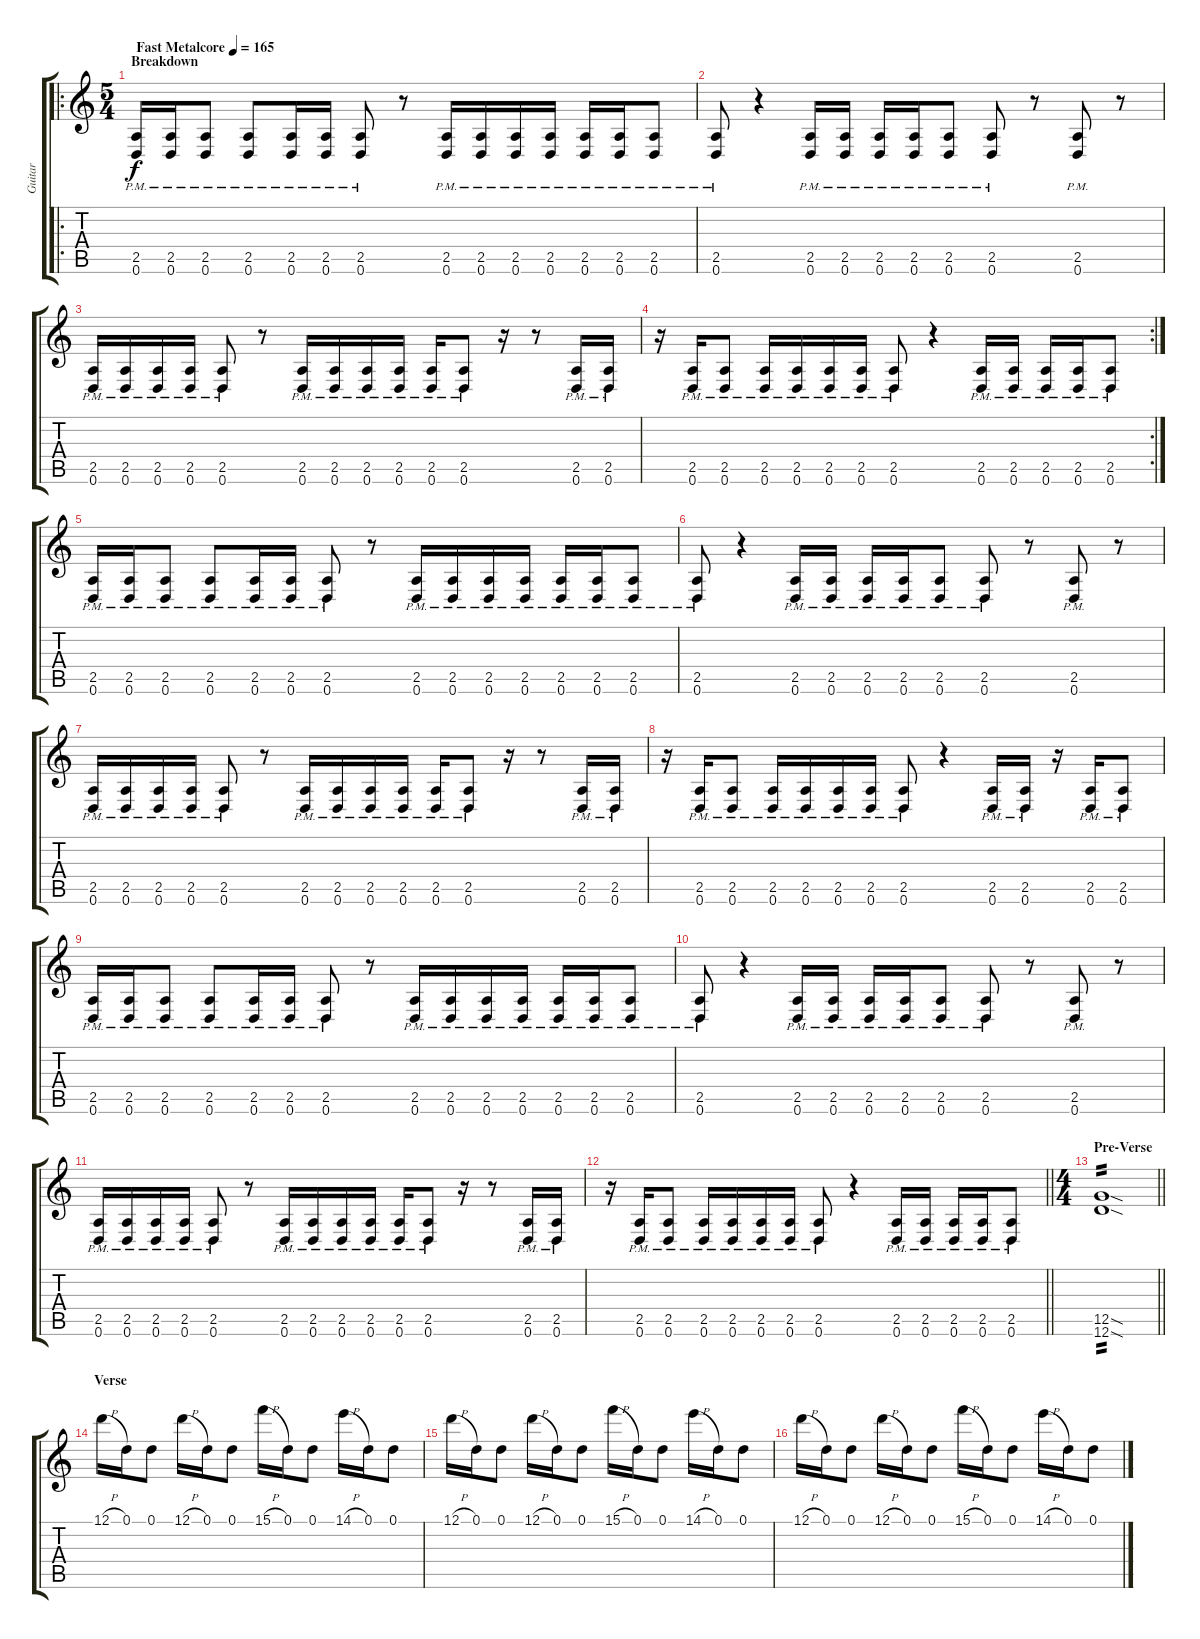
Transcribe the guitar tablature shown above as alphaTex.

\track ("Guitar" "Guitar") {instrument distortionguitar}
\staff {score tabs}
\tuning (D4 A3 F3 C3 G2 D2) {hide}
\ro
\ts (5 4)
\section ("" "Breakdown")
\tempo (165 "Fast Metalcore")
\clef g2
\ks c
(2.5{pm} 0.6{pm}).16{dy f volume 13 instrument distortionguitar} (2.5{pm} 0.6{pm}).16 (2.5{pm} 0.6{pm}).8 (2.5{pm} 0.6{pm}).8 (2.5{pm} 0.6{pm}).16 (2.5{pm} 0.6{pm}).16 (2.5{pm} 0.6{pm}).8 r.8 (2.5{pm} 0.6{pm}).16 (2.5{pm} 0.6{pm}).16 (2.5{pm} 0.6{pm}).16 (2.5{pm} 0.6{pm}).16 (2.5{pm} 0.6{pm}).16 (2.5{pm} 0.6{pm}).16 (2.5{pm} 0.6{pm}).8 |
(2.5{pm} 0.6{pm}).8 r.4 (2.5{pm} 0.6{pm}).16 (2.5{pm} 0.6{pm}).16 (2.5{pm} 0.6{pm}).16 (2.5{pm} 0.6{pm}).16 (2.5{pm} 0.6{pm}).8 (2.5{pm} 0.6{pm}).8 r.8 (2.5{pm} 0.6{pm}).8 r.8 |
(2.5{pm} 0.6{pm}).16 (2.5{pm} 0.6{pm}).16 (2.5{pm} 0.6{pm}).16 (2.5{pm} 0.6{pm}).16 (2.5{pm} 0.6{pm}).8 r.8 (2.5{pm} 0.6{pm}).16 (2.5{pm} 0.6{pm}).16 (2.5{pm} 0.6{pm}).16 (2.5{pm} 0.6{pm}).16 (2.5{pm} 0.6{pm}).16 (2.5{pm} 0.6{pm}).8 r.16 r.8 (2.5{pm} 0.6{pm}).16 (2.5{pm} 0.6{pm}).16 |
\rc 2
r.16 (2.5{pm} 0.6{pm}).16 (2.5{pm} 0.6{pm}).8 (2.5{pm} 0.6{pm}).16 (2.5{pm} 0.6{pm}).16 (2.5{pm} 0.6{pm}).16 (2.5{pm} 0.6{pm}).16 (2.5{pm} 0.6{pm}).8 r.4 (2.5{pm} 0.6{pm}).16 (2.5{pm} 0.6{pm}).16 (2.5{pm} 0.6{pm}).16 (2.5{pm} 0.6{pm}).16 (2.5{pm} 0.6{pm}).8 |
(2.5{pm} 0.6{pm}).16 (2.5{pm} 0.6{pm}).16 (2.5{pm} 0.6{pm}).8 (2.5{pm} 0.6{pm}).8 (2.5{pm} 0.6{pm}).16 (2.5{pm} 0.6{pm}).16 (2.5{pm} 0.6{pm}).8 r.8 (2.5{pm} 0.6{pm}).16 (2.5{pm} 0.6{pm}).16 (2.5{pm} 0.6{pm}).16 (2.5{pm} 0.6{pm}).16 (2.5{pm} 0.6{pm}).16 (2.5{pm} 0.6{pm}).16 (2.5{pm} 0.6{pm}).8 |
(2.5{pm} 0.6{pm}).8 r.4 (2.5{pm} 0.6{pm}).16 (2.5{pm} 0.6{pm}).16 (2.5{pm} 0.6{pm}).16 (2.5{pm} 0.6{pm}).16 (2.5{pm} 0.6{pm}).8 (2.5{pm} 0.6{pm}).8 r.8 (2.5{pm} 0.6{pm}).8 r.8 |
(2.5{pm} 0.6{pm}).16 (2.5{pm} 0.6{pm}).16 (2.5{pm} 0.6{pm}).16 (2.5{pm} 0.6{pm}).16 (2.5{pm} 0.6{pm}).8 r.8 (2.5{pm} 0.6{pm}).16 (2.5{pm} 0.6{pm}).16 (2.5{pm} 0.6{pm}).16 (2.5{pm} 0.6{pm}).16 (2.5{pm} 0.6{pm}).16 (2.5{pm} 0.6{pm}).8 r.16 r.8 (2.5{pm} 0.6{pm}).16 (2.5{pm} 0.6{pm}).16 |
r.16 (2.5{pm} 0.6{pm}).16 (2.5{pm} 0.6{pm}).8 (2.5{pm} 0.6{pm}).16 (2.5{pm} 0.6{pm}).16 (2.5{pm} 0.6{pm}).16 (2.5{pm} 0.6{pm}).16 (2.5{pm} 0.6{pm}).8 r.4 (2.5{pm} 0.6{pm}).16 (2.5{pm} 0.6{pm}).16 r.16 (2.5{pm} 0.6{pm}).16 (2.5{pm} 0.6{pm}).8 |
(2.5{pm} 0.6{pm}).16 (2.5{pm} 0.6{pm}).16 (2.5{pm} 0.6{pm}).8 (2.5{pm} 0.6{pm}).8 (2.5{pm} 0.6{pm}).16 (2.5{pm} 0.6{pm}).16 (2.5{pm} 0.6{pm}).8 r.8 (2.5{pm} 0.6{pm}).16 (2.5{pm} 0.6{pm}).16 (2.5{pm} 0.6{pm}).16 (2.5{pm} 0.6{pm}).16 (2.5{pm} 0.6{pm}).16 (2.5{pm} 0.6{pm}).16 (2.5{pm} 0.6{pm}).8 |
(2.5{pm} 0.6{pm}).8 r.4 (2.5{pm} 0.6{pm}).16 (2.5{pm} 0.6{pm}).16 (2.5{pm} 0.6{pm}).16 (2.5{pm} 0.6{pm}).16 (2.5{pm} 0.6{pm}).8 (2.5{pm} 0.6{pm}).8 r.8 (2.5{pm} 0.6{pm}).8 r.8 |
(2.5{pm} 0.6{pm}).16 (2.5{pm} 0.6{pm}).16 (2.5{pm} 0.6{pm}).16 (2.5{pm} 0.6{pm}).16 (2.5{pm} 0.6{pm}).8 r.8 (2.5{pm} 0.6{pm}).16 (2.5{pm} 0.6{pm}).16 (2.5{pm} 0.6{pm}).16 (2.5{pm} 0.6{pm}).16 (2.5{pm} 0.6{pm}).16 (2.5{pm} 0.6{pm}).8 r.16 r.8 (2.5{pm} 0.6{pm}).16 (2.5{pm} 0.6{pm}).16 |
\barLineRight lightlight
r.16 (2.5{pm} 0.6{pm}).16 (2.5{pm} 0.6{pm}).8 (2.5{pm} 0.6{pm}).16 (2.5{pm} 0.6{pm}).16 (2.5{pm} 0.6{pm}).16 (2.5{pm} 0.6{pm}).16 (2.5{pm} 0.6{pm}).8 r.4 (2.5{pm} 0.6{pm}).16 (2.5{pm} 0.6{pm}).16 (2.5{pm} 0.6{pm}).16 (2.5{pm} 0.6{pm}).16 (2.5{pm} 0.6{pm}).8 |
\ts (4 4)
\section ("" "Pre-Verse")
\barLineRight lightlight
(12.5{sod} 12.6{sod}).1{tp 2 instrument guitarfretnoise} |
\section ("" "Verse")
12.1{h}.16{instrument distortionguitar} 0.1.16 0.1.8 12.1{h}.16 0.1.16 0.1.8 15.1{h}.16 0.1.16 0.1.8 14.1{h}.16 0.1.16 0.1.8 |
12.1{h}.16 0.1.16 0.1.8 12.1{h}.16 0.1.16 0.1.8 15.1{h}.16 0.1.16 0.1.8 14.1{h}.16 0.1.16 0.1.8 |
12.1{h}.16 0.1.16 0.1.8 12.1{h}.16 0.1.16 0.1.8 15.1{h}.16 0.1.16 0.1.8 14.1{h}.16 0.1.16 0.1.8
